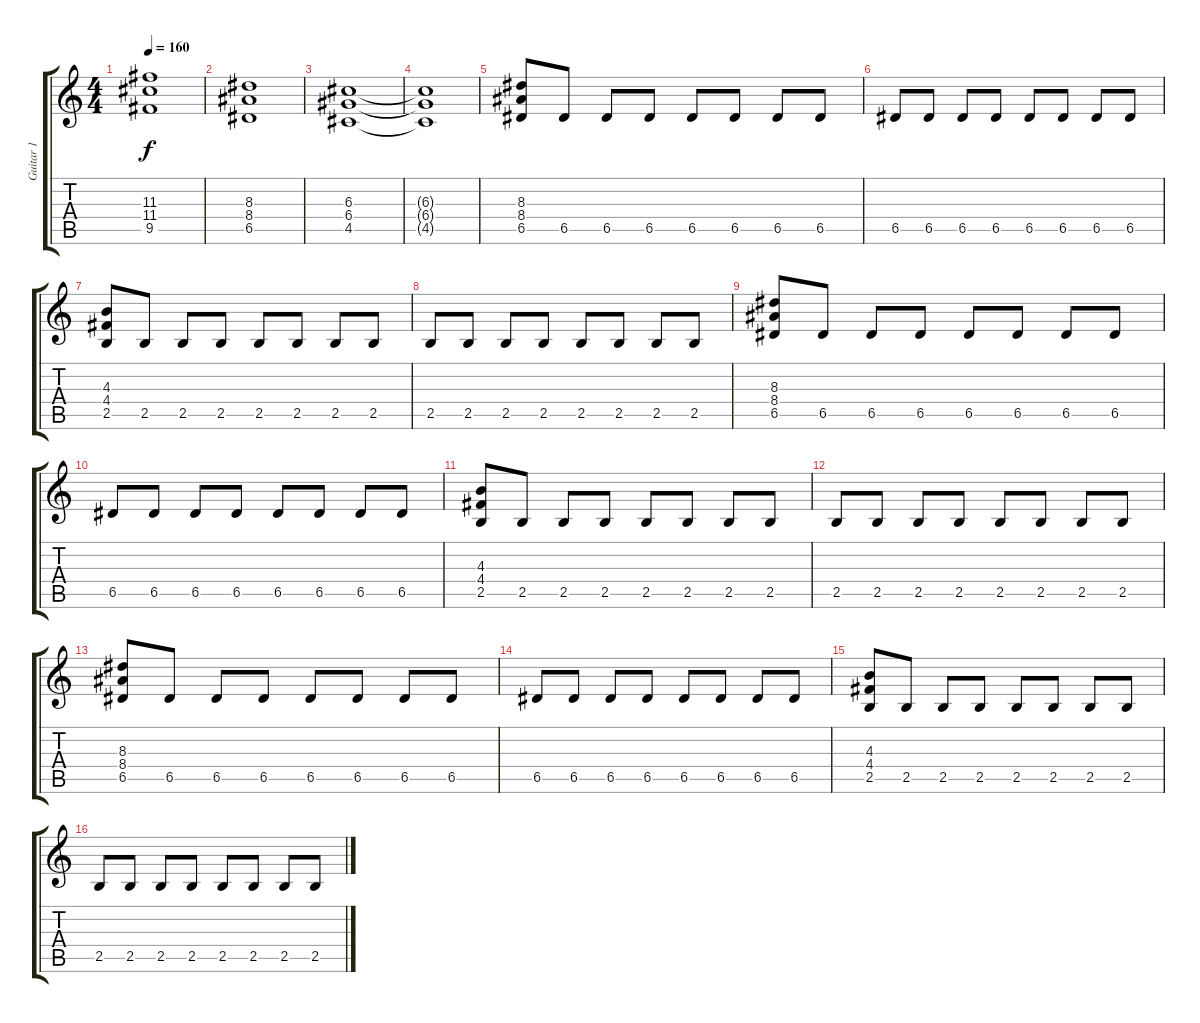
\track ("Guitar 1" "Guitar 1") {instrument distortionguitar}
\staff {score tabs}
\tuning (E4 B3 G3 D3 A2 E2) {hide}
\ts (4 4)
\tempo 160
\clef g2
\ks c
(11.3 11.4 9.5).1{dy f} |
(8.3 8.4 6.5).1 |
(6.3 6.4 4.5).1 |
(6.3{t} 6.4{t} 4.5{t}).1 |
(8.3 8.4 6.5).8 6.5.8 6.5.8 6.5.8 6.5.8 6.5.8 6.5.8 6.5.8 |
6.5.8 6.5.8 6.5.8 6.5.8 6.5.8 6.5.8 6.5.8 6.5.8 |
(4.3 4.4 2.5).8 2.5.8 2.5.8 2.5.8 2.5.8 2.5.8 2.5.8 2.5.8 |
2.5.8 2.5.8 2.5.8 2.5.8 2.5.8 2.5.8 2.5.8 2.5.8 |
(8.3 8.4 6.5).8 6.5.8 6.5.8 6.5.8 6.5.8 6.5.8 6.5.8 6.5.8 |
6.5.8 6.5.8 6.5.8 6.5.8 6.5.8 6.5.8 6.5.8 6.5.8 |
(4.3 4.4 2.5).8 2.5.8 2.5.8 2.5.8 2.5.8 2.5.8 2.5.8 2.5.8 |
2.5.8 2.5.8 2.5.8 2.5.8 2.5.8 2.5.8 2.5.8 2.5.8 |
(8.3 8.4 6.5).8 6.5.8 6.5.8 6.5.8 6.5.8 6.5.8 6.5.8 6.5.8 |
6.5.8 6.5.8 6.5.8 6.5.8 6.5.8 6.5.8 6.5.8 6.5.8 |
(4.3 4.4 2.5).8 2.5.8 2.5.8 2.5.8 2.5.8 2.5.8 2.5.8 2.5.8 |
2.5.8 2.5.8 2.5.8 2.5.8 2.5.8 2.5.8 2.5.8 2.5.8
